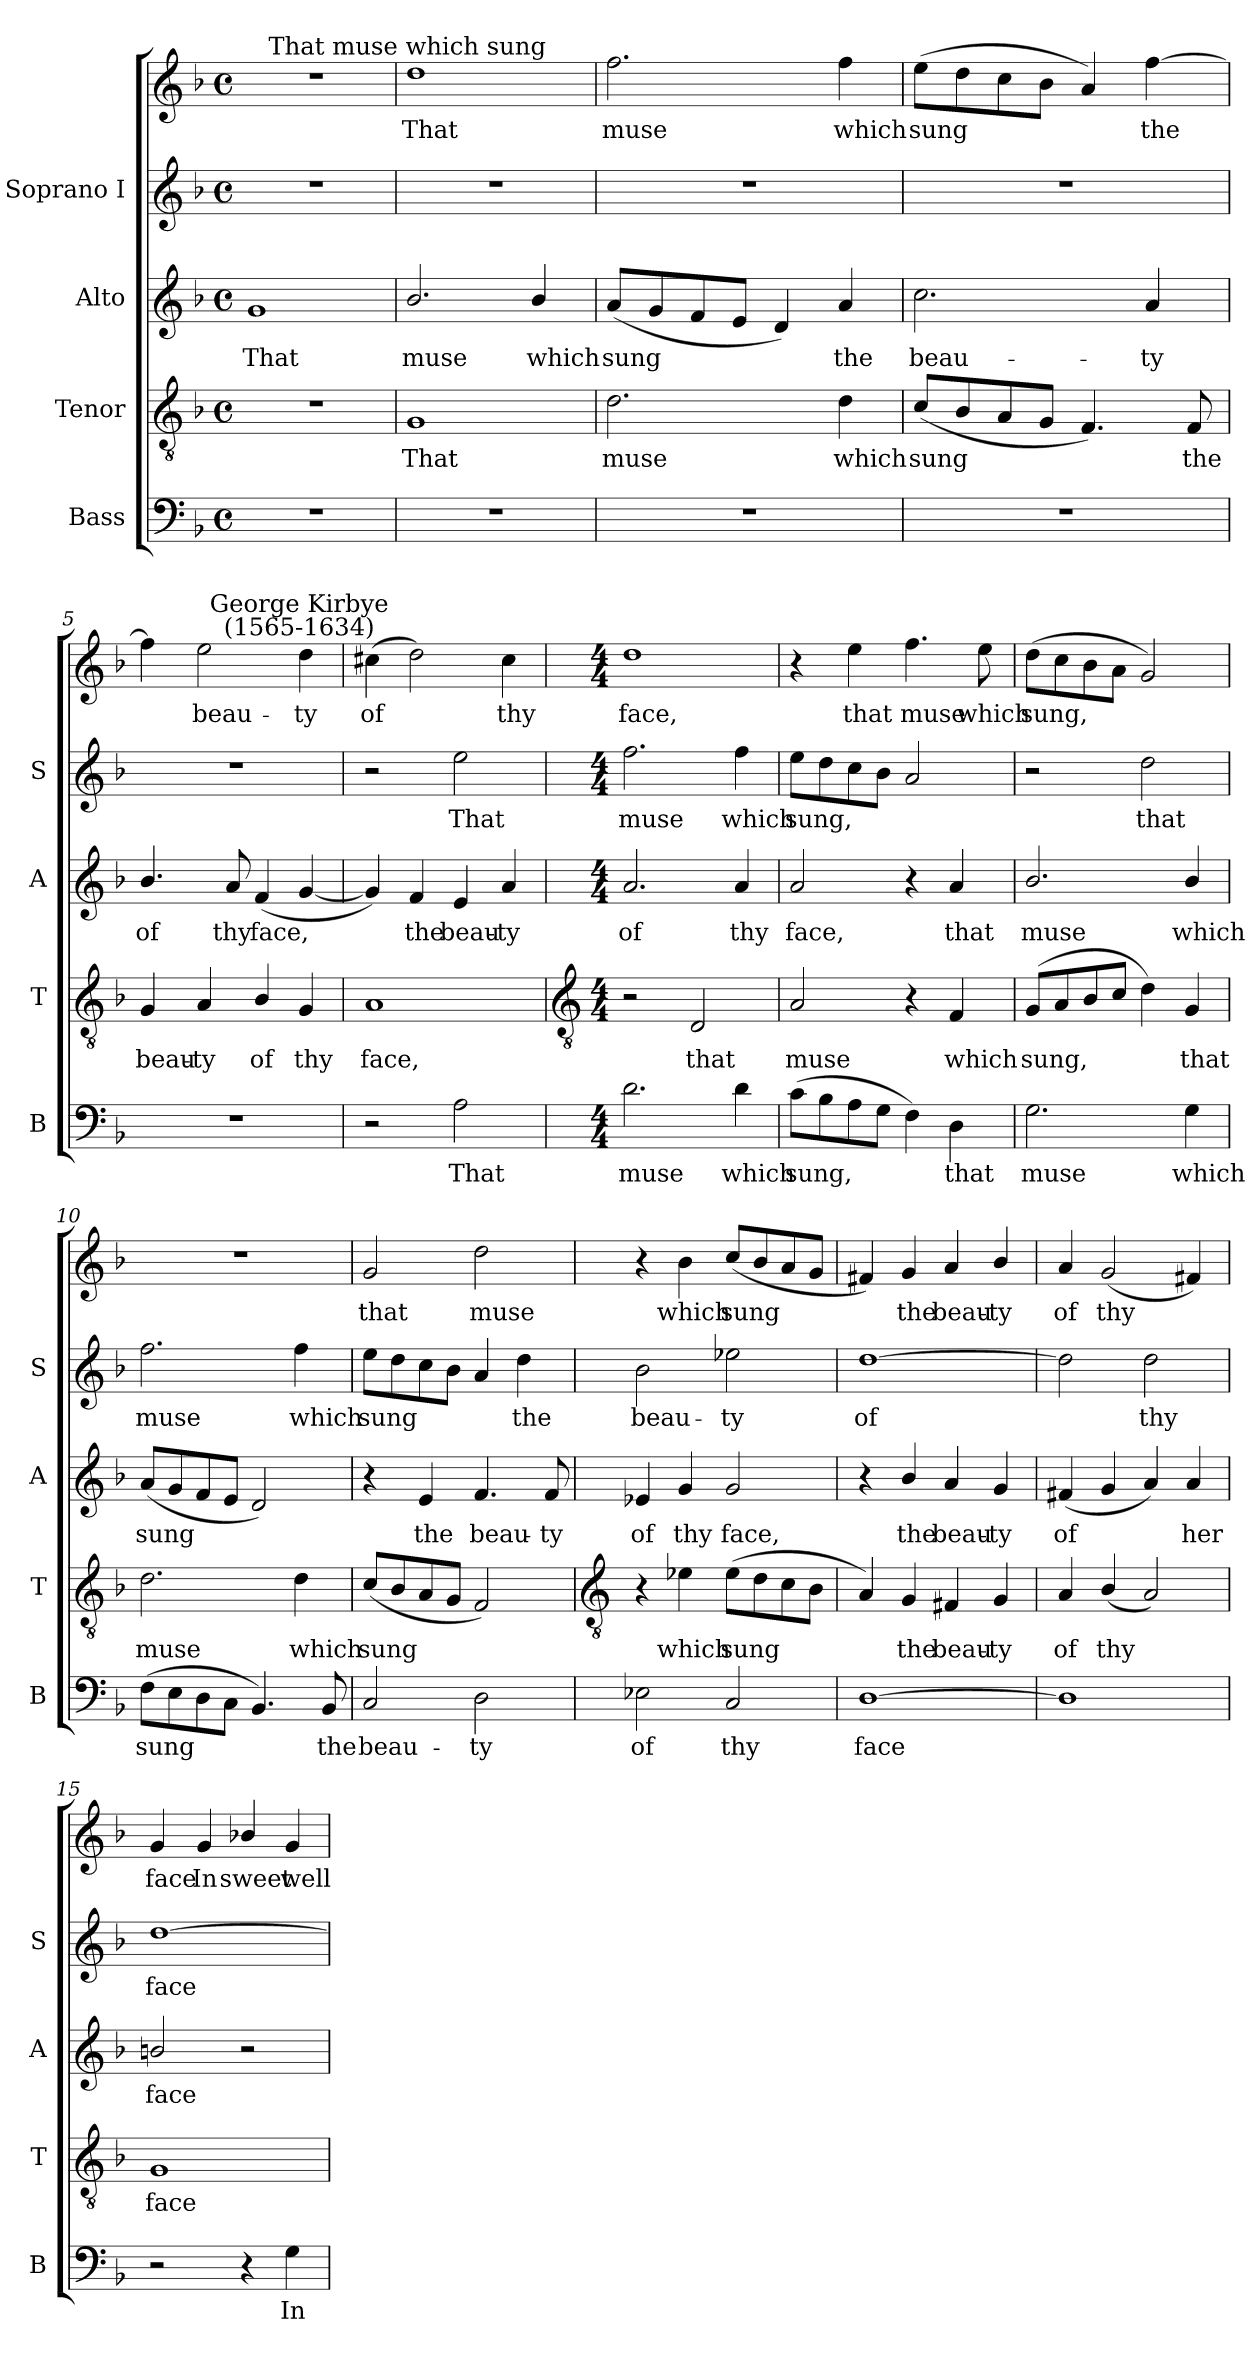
**kern	**text	**kern	**text	**kern	**text	**kern	**text	**kern	**text
*part4	*part4	*part3	*part3	*part2	*part2	*part1	*part1	*part1	*part1
*staff5	*staff5	*staff4	*staff4	*staff3	*staff3	*staff2	*staff2	*staff1	*staff1
*I"Bass	*	*I"Tenor	*	*I"Alto	*	*I"Soprano I	*	*	*
*I'B	*	*I'T	*	*I'A	*	*I'S	*	*	*
*clefF4	*	*clefGv2	*	*clefG2	*	*clefG2	*	*clefG2	*
*k[b-]	*	*k[b-]	*	*k[b-]	*	*k[b-]	*	*k[b-]	*
*F:	*	*F:	*	*F:	*	*F:	*	*F:	*
*M4/4	*	*M4/4	*	*M4/4	*	*M4/4	*	*M4/4	*
*met(c)	*	*met(c)	*	*met(c)	*	*met(c)	*	*met(c)	*
=1	=1	=1	=1	=1	=1	=1	=1	=1	=1
!	!	!	!	!	!LO:LY:b	!	!	!	!
1r	.	1r	.	1g	That	1r	.	1r	.
=2	=2	=2	=2	=2	=2	=2	=2	=2	=2
!	!	!	!	!	!	!	!	!LO:TX:a:cj:t=That muse which sung	!
!	!	!	!LO:LY:b	!	!LO:LY:b	!	!	!	!LO:LY:b
1r	.	1G	That	2.b-/	muse	1r	.	1dd	That
!	!	!	!	!	!LO:LY:b	!	!	!	!
.	.	.	.	4b-/	which	.	.	.	.
=3	=3	=3	=3	=3	=3	=3	=3	=3	=3
!	!	!	!LO:LY:b	!	!LO:LY:b	!	!	!	!LO:LY:b
1r	.	2.d	muse	(<8aL	sung	1r	.	2.ff	muse
.	.	.	.	8g	.	.	.	.	.
.	.	.	.	8f	.	.	.	.	.
.	.	.	.	8eJ	.	.	.	.	.
.	.	.	.	4d)	.	.	.	.	.
!	!	!	!LO:LY:b	!	!LO:LY:b	!	!	!	!LO:LY:b
.	.	4d	which	4a	the	.	.	4ff	which
=4	=4	=4	=4	=4	=4	=4	=4	=4	=4
!	!	!	!LO:LY:b	!	!LO:LY:b	!	!	!	!LO:LY:b
1r	.	(<8cL	sung	2.cc	beau-	1r	.	(>8eeL	sung
.	.	8B-	.	.	.	.	.	8dd	.
.	.	8A	.	.	.	.	.	8cc	.
.	.	8GJ	.	.	.	.	.	8b-J	.
.	.	4.F)	.	.	.	.	.	4a)	.
!	!	!	!	!	!LO:LY:b	!	!	!	!LO:LY:b
.	.	.	.	4a	-ty	.	.	[4ff	the
!	!	!	!LO:LY:b	!	!	!	!	!	!
.	.	8F	the	.	.	.	.	.	.
=5	=5	=5	=5	=5	=5	=5	=5	=5	=5
!	!	!	!LO:LY:b	!	!LO:LY:b	!	!	!	!
1r	.	4G	beau-	4.b-/	of	1r	.	4ff]	.
!	!	!	!LO:LY:b	!	!	!	!	!	!LO:LY:b
.	.	4A	-ty	.	.	.	.	2ee	beau-
!	!	!	!	!	!LO:LY:b	!	!	!	!
.	.	.	.	8a	thy	.	.	.	.
!	!	!	!LO:LY:b	!	!LO:LY:b	!	!	!	!
.	.	4B-/	of	(<4f	face,	.	.	.	.
!	!	!	!	!	!	!	!	!LO:TX:a:cj:t=George Kirbye\n(1565-1634)	!
!	!	!	!LO:LY:b	!	!	!	!	!	!LO:LY:b
.	.	4G	thy	[4g	.	.	.	4dd	-ty
=6	=6	=6	=6	=6	=6	=6	=6	=6	=6
!	!	!	!LO:LY:b	!	!	!	!	!	!LO:LY:b
2r	.	1A	face,	4g])	.	2r	.	(>4cc#X	of
!	!	!	!	!	!LO:LY:b	!	!	!	!
.	.	.	.	4f	the	.	.	2dd)	.
!	!LO:LY:b	!	!	!	!LO:LY:b	!	!LO:LY:b	!	!
2A	That	.	.	4e	beau-	2ee	That	.	.
!	!	!	!	!	!LO:LY:b	!	!	!	!LO:LY:b
.	.	.	.	4a	-ty	.	.	4cc#	thy
!!LO:LB:g=z
=7	=7	=7	=7	=7	=7	=7	=7	=7	=7
*	*	*clefGv2	*	*	*	*	*	*	*
*M4/4	*	*M4/4	*	*M4/4	*	*M4/4	*	*M4/4	*
!	!LO:LY:b	!	!	!	!LO:LY:b	!	!LO:LY:b	!	!LO:LY:b
2.d	muse	2r	.	2.a	of	2.ff	muse	1dd	face,
!	!	!	!LO:LY:b	!	!	!	!	!	!
.	.	2D	that	.	.	.	.	.	.
!	!LO:LY:b	!	!	!	!LO:LY:b	!	!LO:LY:b	!	!
4d	which	.	.	4a	thy	4ff	which	.	.
=8	=8	=8	=8	=8	=8	=8	=8	=8	=8
!	!LO:LY:b	!	!LO:LY:b	!	!LO:LY:b	!	!LO:LY:b	!	!
(>8cL	sung,	2A	muse	2a	face,	8eeL	sung,	4r	.
8B-	.	.	.	.	.	8dd	.	.	.
!	!	!	!	!	!	!	!	!	!LO:LY:b
8A	.	.	.	.	.	8cc	.	4ee	that
8GJ	.	.	.	.	.	8b-J	.	.	.
!	!	!	!	!	!	!	!	!	!LO:LY:b
4F)	.	4r	.	4r	.	2a	.	4.ff	muse
!	!LO:LY:b	!	!LO:LY:b	!	!LO:LY:b	!	!	!	!
4D	that	4F	which	4a	that	.	.	.	.
!	!	!	!	!	!	!	!	!	!LO:LY:b
.	.	.	.	.	.	.	.	8ee	which
=9	=9	=9	=9	=9	=9	=9	=9	=9	=9
!	!LO:LY:b	!	!LO:LY:b	!	!LO:LY:b	!	!	!	!LO:LY:b
2.G	muse	(<8GL	sung,	2.b-/	muse	2r	.	(>8ddL	sung,
.	.	8A	.	.	.	.	.	8cc	.
.	.	8B-	.	.	.	.	.	8b-	.
.	.	8cJ	.	.	.	.	.	8aJ	.
!	!	!	!	!	!	!	!LO:LY:b	!	!
.	.	4d)	.	.	.	2dd	that	2g)	.
!	!LO:LY:b	!	!LO:LY:b	!	!LO:LY:b	!	!	!	!
4G	which	4G	that	4b-/	which	.	.	.	.
=10	=10	=10	=10	=10	=10	=10	=10	=10	=10
!	!LO:LY:b	!	!LO:LY:b	!	!LO:LY:b	!	!LO:LY:b	!	!
(>8FL	sung	2.d	muse	(<8aL	sung	2.ff	muse	1r	.
8E	.	.	.	8g	.	.	.	.	.
8D	.	.	.	8f	.	.	.	.	.
8CJ	.	.	.	8eJ	.	.	.	.	.
4.BB-)	.	.	.	2d)	.	.	.	.	.
!	!	!	!LO:LY:b	!	!	!	!LO:LY:b	!	!
.	.	4d	which	.	.	4ff	which	.	.
!	!LO:LY:b	!	!	!	!	!	!	!	!
8BB-	the	.	.	.	.	.	.	.	.
=11	=11	=11	=11	=11	=11	=11	=11	=11	=11
!	!LO:LY:b	!	!LO:LY:b	!	!	!	!LO:LY:b	!	!LO:LY:b
2C	beau-	(<8cL	sung	4r	.	8eeL	sung	2g	that
.	.	8B-	.	.	.	8dd	.	.	.
!	!	!	!	!	!LO:LY:b	!	!	!	!
.	.	8A	.	4e	the	8cc	.	.	.
.	.	8GJ	.	.	.	8b-J	.	.	.
!	!LO:LY:b	!	!	!	!LO:LY:b	!	!	!	!LO:LY:b
2D	-ty	2F)	.	4.f	beau-	4a	.	2dd	muse
!	!	!	!	!	!	!	!LO:LY:b	!	!
.	.	.	.	.	.	4dd	the	.	.
!	!	!	!	!	!LO:LY:b	!	!	!	!
.	.	.	.	8f	-ty	.	.	.	.
!!LO:LB:g=z
=12	=12	=12	=12	=12	=12	=12	=12	=12	=12
*	*	*clefGv2	*	*	*	*	*	*	*
!	!LO:LY:b	!	!	!	!LO:LY:b	!	!LO:LY:b	!	!
2E-X	of	4r	.	4e-X	of	2b-	beau-	4r	.
!	!	!	!LO:LY:b	!	!LO:LY:b	!	!	!	!LO:LY:b
.	.	4e-X	which	4g	thy	.	.	4b-	which
!	!LO:LY:b	!	!LO:LY:b	!	!LO:LY:b	!	!LO:LY:b	!	!LO:LY:b
2C	thy	(>8e-L	sung	2g	face,	2ee-X	-ty	(<8ccL	sung
.	.	8d	.	.	.	.	.	8b-	.
.	.	8c	.	.	.	.	.	8a	.
.	.	8B-J	.	.	.	.	.	8gJ	.
=13	=13	=13	=13	=13	=13	=13	=13	=13	=13
!	!LO:LY:b	!	!	!	!	!	!LO:LY:b	!	!
[1D	face	4A)	.	4r	.	[1dd	of	4f#X)	.
!	!	!	!LO:LY:b	!	!LO:LY:b	!	!	!	!LO:LY:b
.	.	4G	the	4b-/	the	.	.	4g	the
!	!	!	!LO:LY:b	!	!LO:LY:b	!	!	!	!LO:LY:b
.	.	4F#X	beau-	4a	beau-	.	.	4a	beau-
!	!	!	!LO:LY:b	!	!LO:LY:b	!	!	!	!LO:LY:b
.	.	4G	-ty	4g	-ty	.	.	4b-/	-ty
=14	=14	=14	=14	=14	=14	=14	=14	=14	=14
!	!	!	!LO:LY:b	!	!LO:LY:b	!	!	!	!LO:LY:b
1D]	.	4A	of	(<4f#X	of	2dd]	.	4a	of
!	!	!	!LO:LY:b	!	!	!	!	!	!LO:LY:b
.	.	(<4B-/	thy	4g	.	.	.	(<2g	thy
!	!	!	!	!	!	!	!LO:LY:b	!	!
.	.	2A)	.	4a)	.	2dd	thy	.	.
!	!	!	!	!	!LO:LY:b	!	!	!	!
.	.	.	.	4a	her	.	.	4f#X)	.
=15	=15	=15	=15	=15	=15	=15	=15	=15	=15
!	!	!	!LO:LY:b	!	!LO:LY:b	!	!LO:LY:b	!	!LO:LY:b
2r	.	1G	face	2bn/	face	[1dd	-face	4g	face
!	!	!	!	!	!	!	!	!	!LO:LY:b
.	.	.	.	.	.	.	.	4g	In
!	!	!	!	!	!	!	!	!	!LO:LY:b
4r	.	.	.	2r	.	.	.	4b-X/	sweet
!	!LO:LY:b	!	!	!	!	!	!	!	!LO:LY:b
4G	In	.	.	.	.	.	.	4g	well-
=	=	=	=	=	=	=	=	=	=
*-	*-	*-	*-	*-	*-	*-	*-	*-	*-
